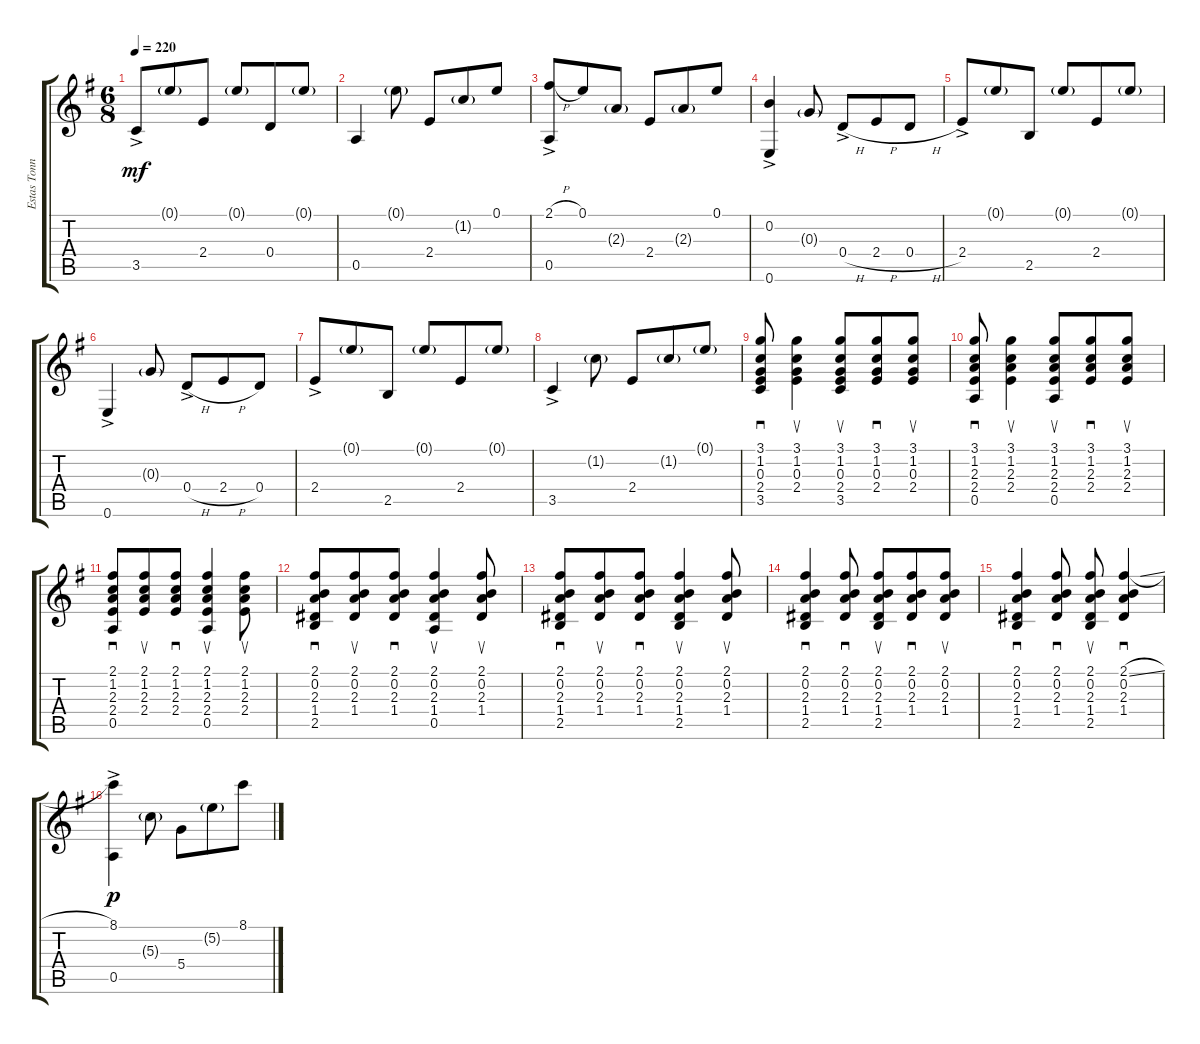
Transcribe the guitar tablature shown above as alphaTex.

\track ("Estas Tonné" "Estas Tonn") {instrument acousticguitarnylon}
\staff {score tabs}
\tuning (E4 B3 G3 D3 A2 E2) {hide}
\ts (6 8)
\tempo 220
\clef g2
\ks eminor
3.5{ac}.8{dy mf} 0.1{g}.8 2.4.8 0.1{g}.8 0.4.8 0.1{g}.8 |
0.5.4 0.1{g}.8 2.4.8 1.2{g}.8 0.1.8 |
(2.1{h ac} 0.5).8 0.1.8 2.3{g}.8 2.4.8 2.3{g}.8 0.1.8 |
(0.2{ac} 0.6).4 0.3{g}.8 0.4{h ac}.8 2.4{h}.8 0.4{h}.8 |
2.4{ac}.8 0.1{g}.8 2.5.8 0.1{g}.8 2.4.8 0.1{g}.8 |
0.6{ac}.4 0.3{g}.8 0.4{h ac}.8 2.4{h}.8 0.4.8 |
2.4{ac}.8 0.1{g}.8 2.5.8 0.1{g}.8 2.4.8 0.1{g}.8 |
3.5{ac}.4 1.2{g}.8 2.4.8 1.2{g}.8 0.1{g}.8 |
(3.1 1.2 0.3 2.4 3.5).8{sd} (3.1 1.2 0.3 2.4).4{su} (3.1 1.2 0.3 2.4 3.5).8{su} (3.1 1.2 0.3 2.4).8{sd} (3.1 1.2 0.3 2.4).8{su} |
(3.1 1.2 2.3 2.4 0.5).8{sd} (3.1 1.2 2.3 2.4).4{su} (3.1 1.2 2.3 2.4 0.5).8{su} (3.1 1.2 2.3 2.4).8{sd} (3.1 1.2 2.3 2.4).8{su} |
(2.1 1.2 2.3 2.4 0.5).8{sd} (2.1 1.2 2.3 2.4).8{su} (2.1 1.2 2.3 2.4).8{sd} (2.1 1.2 2.3 2.4 0.5).4{su} (2.1 1.2 2.3 2.4).8{su} |
(2.1 0.2 2.3 1.4 2.5).8{sd} (2.1 0.2 2.3 1.4).8{su} (2.1 0.2 2.3 1.4).8{sd} (2.1 0.2 2.3 1.4 0.5).4{su} (2.1 0.2 2.3 1.4).8{su} |
(2.1 0.2 2.3 1.4 2.5).8{sd} (2.1 0.2 2.3 1.4).8{su} (2.1 0.2 2.3 1.4).8{sd} (2.1 0.2 2.3 1.4 2.5).4{su} (2.1 0.2 2.3 1.4).8{su} |
(2.1 0.2 2.3 1.4 2.5).4{sd} (2.1 0.2 2.3 1.4).8{sd} (2.1 0.2 2.3 1.4 2.5).8{su} (2.1 0.2 2.3 1.4).8{sd} (2.1 0.2 2.3 1.4).8{su} |
(2.1 0.2 2.3 1.4 2.5).4{sd} (2.1 0.2 2.3 1.4).8{sd} (2.1 0.2 2.3 1.4 2.5).8{su} (2.1{sl} 0.2 2.3 1.4).4{sd} |
(8.1{ac} 0.5).4{dy p} 5.3{g}.8 5.4.8 5.2{g}.8 8.1.8
